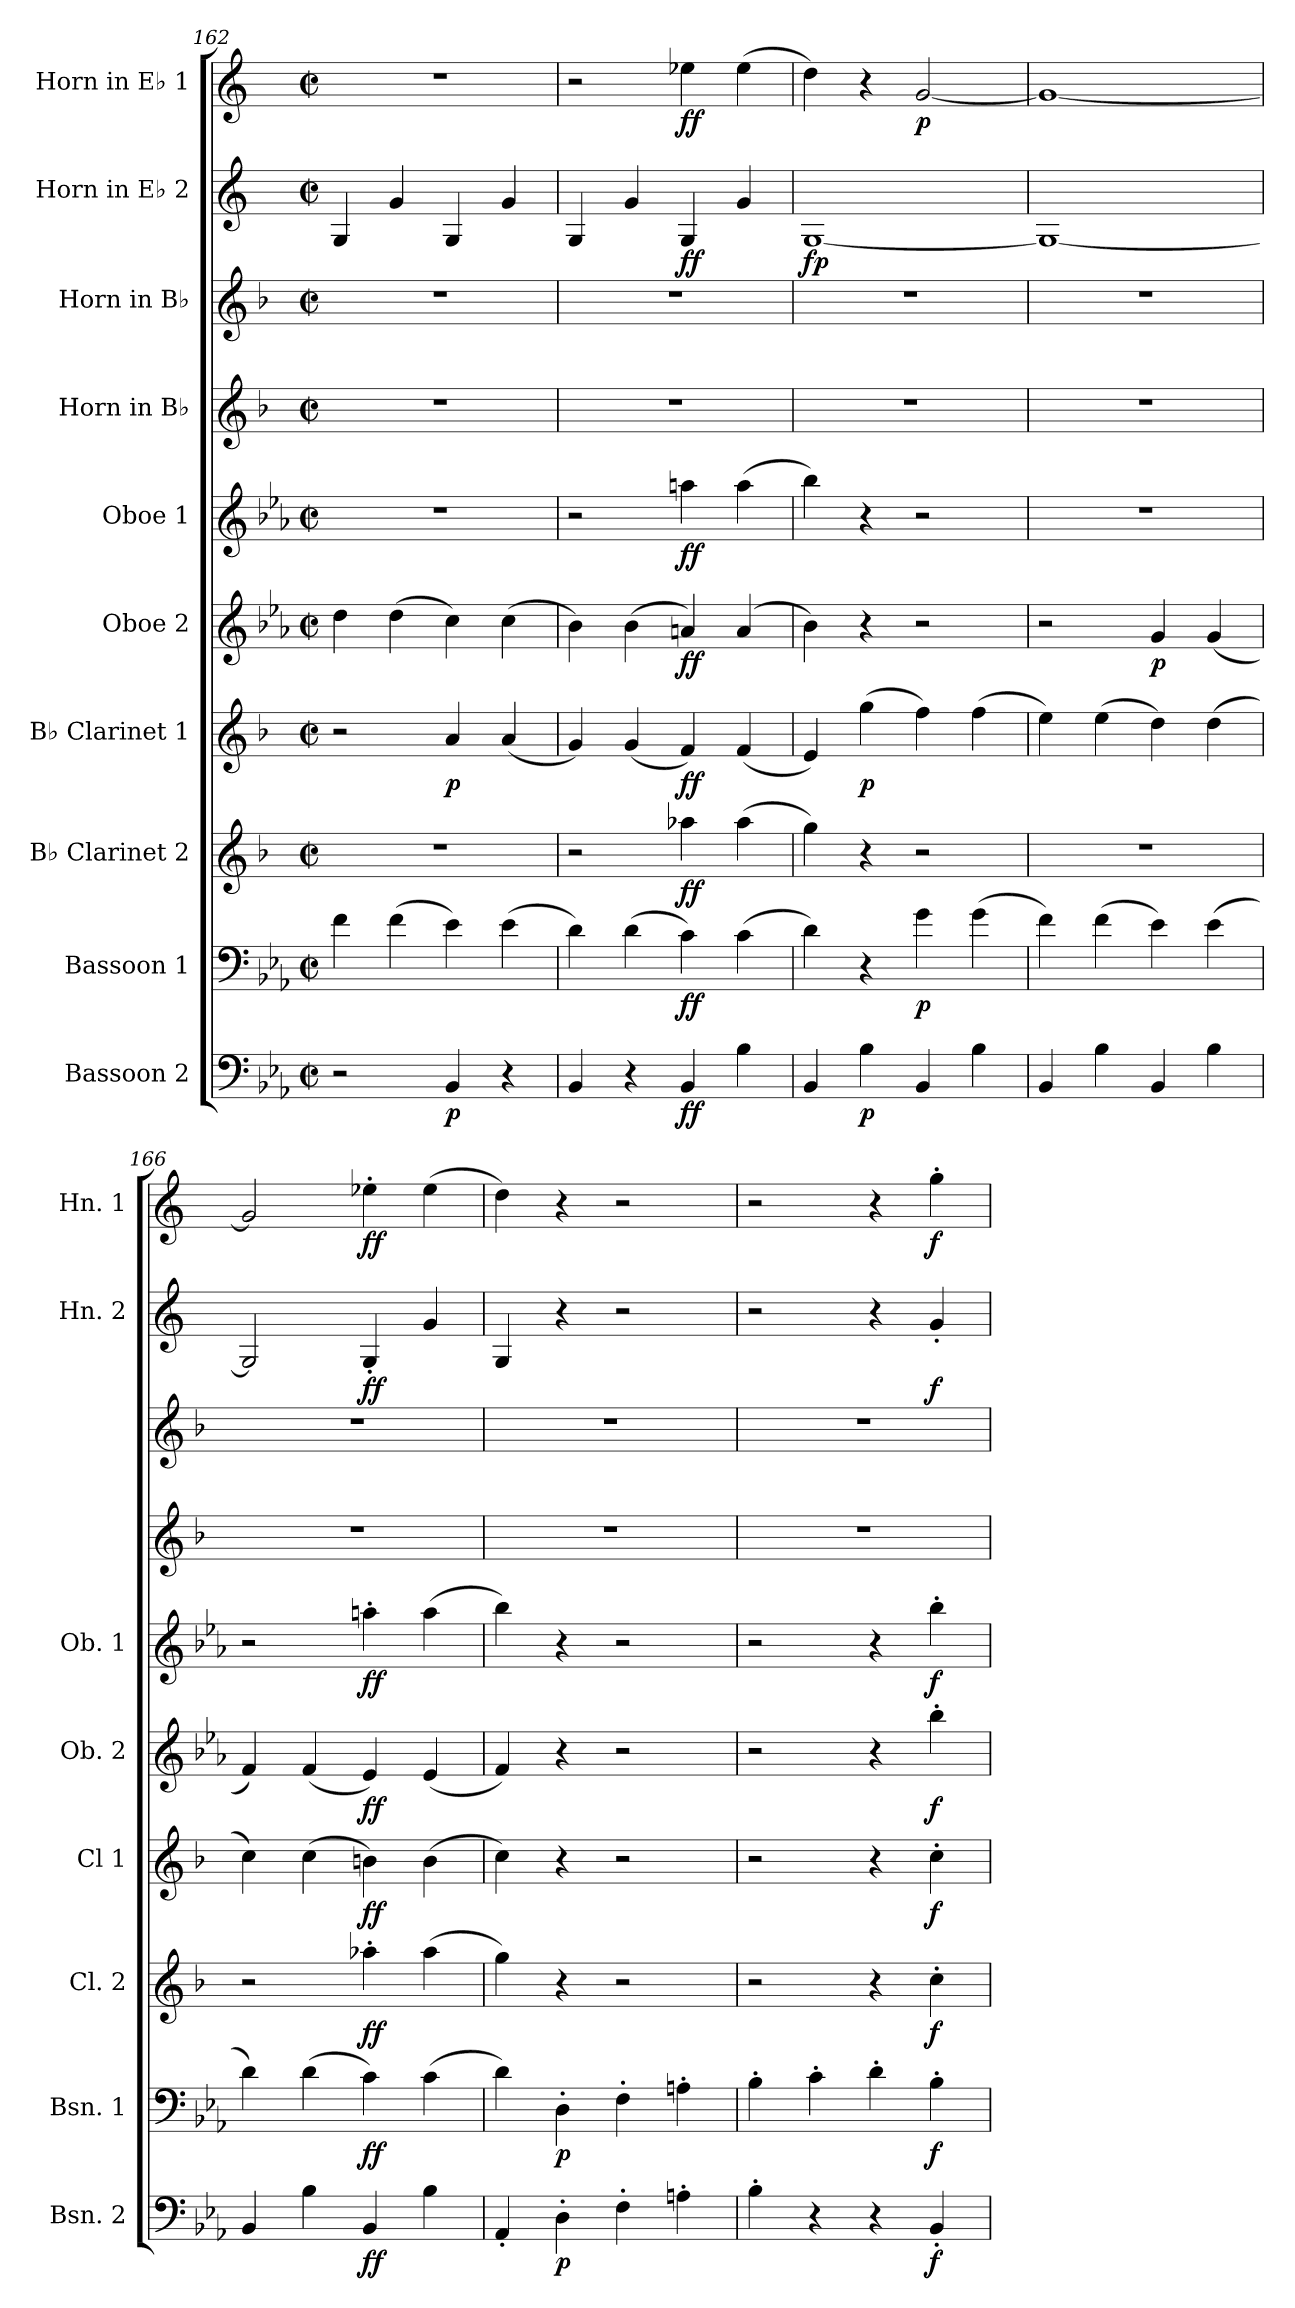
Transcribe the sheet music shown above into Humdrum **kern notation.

**kern	**dynam	**kern	**dynam	**kern	**dynam	**kern	**dynam	**kern	**dynam	**kern	**dynam	**kern	**kern	**kern	**dynam	**kern	**dynam
*part10	*part10	*part9	*part9	*part8	*part8	*part7	*part7	*part6	*part6	*part5	*part5	*part4	*part3	*part2	*part2	*part1	*part1
*staff10	*staff10	*staff9	*staff9	*staff8	*staff8	*staff7	*staff7	*staff6	*staff6	*staff5	*staff5	*staff4	*staff3	*staff2	*staff2	*staff1	*staff1
*I"Bassoon 2	*	*I"Bassoon 1	*	*I"B♭ Clarinet 2	*	*I"B♭ Clarinet 1	*	*I"Oboe 2	*	*I"Oboe 1	*	*I"Horn in B♭	*I"Horn in B♭	*I"Horn in E♭ 2	*	*I"Horn in E♭ 1	*
*I'Bsn. 2	*	*I'Bsn. 1	*	*I'Cl. 2	*	*I'Cl 1	*	*I'Ob. 2	*	*I'Ob. 1	*	*	*	*I'Hn. 2	*	*I'Hn. 1	*
*clefF4	*	*clefF4	*	*clefG2	*	*clefG2	*	*clefG2	*	*clefG2	*	*clefG2	*clefG2	*clefG2	*	*clefG2	*
*	*	*	*	*ITrd1c2	*	*ITrd1c2	*	*	*	*	*	*ITrd1c2	*ITrd1c2	*ITrd5c9	*	*ITrd5c9	*
*k[b-e-a-]	*	*k[b-e-a-]	*	*k[b-e-a-]	*	*k[b-e-a-]	*	*k[b-e-a-]	*	*k[b-e-a-]	*	*k[b-e-a-]	*k[b-e-a-]	*k[b-e-a-]	*	*k[b-e-a-]	*
*M2/2	*	*M2/2	*	*M2/2	*	*M2/2	*	*M2/2	*	*M2/2	*	*M2/2	*M2/2	*M2/2	*	*M2/2	*
*met(c|)	*	*met(c|)	*	*met(c|)	*	*met(c|)	*	*met(c|)	*	*met(c|)	*	*met(c|)	*met(c|)	*met(c|)	*	*met(c|)	*
=162	=162	=162	=162	=162	=162	=162	=162	=162	=162	=162	=162	=162	=162	=162	=162	=162	=162
2r	.	4f\	.	1r	.	2r	.	4dd\	.	1r	.	1r	1r	4BB-/	.	1r	.
.	.	(>4f\	.	.	.	.	.	(>4dd\	.	.	.	.	.	4B-/	.	.	.
!	!LO:DY:b	!	!	!	!	!	!LO:DY:b	!	!	!	!	!	!	!	!	!	!
4BB-/	p	4e-\)	.	.	.	4g/	p	4cc\)	.	.	.	.	.	4BB-/	.	.	.
4r	.	(>4e-\	.	.	.	(<4g/	.	(>4cc\	.	.	.	.	.	4B-/	.	.	.
=163	=163	=163	=163	=163	=163	=163	=163	=163	=163	=163	=163	=163	=163	=163	=163	=163	=163
4BB-/	.	4d\)	.	2r	.	4f/)	.	4b-\)	.	2r	.	1r	1r	4BB-/	.	2r	.
4r	.	(>4d\	.	.	.	(<4f/	.	(>4b-\	.	.	.	.	.	4B-/	.	.	.
!	!LO:DY:b	!	!LO:DY:b	!	!LO:DY:b	!	!LO:DY:b	!	!LO:DY:b	!	!LO:DY:b	!	!	!	!LO:DY:b	!	!LO:DY:b
4BB-/	ff	4c\)	ff	4gg-X\	ff	4e-/)	ff	4an/)	ff	4aan\	ff	.	.	4BB-/	ff	4g-X\	ff
4B-\	.	(>4c\	.	(>4gg-\	.	(<4e-/	.	(<4a/	.	(>4aa\	.	.	.	4B-/	.	(>4g-\	.
=164	=164	=164	=164	=164	=164	=164	=164	=164	=164	=164	=164	=164	=164	=164	=164	=164	=164
!	!	!	!	!	!	!	!	!	!	!	!	!	!	!	!LO:DY:b	!	!
4BB-/	.	4d\)	.	4ff\)	.	4d/)	.	4b-\)	.	4bb-\)	.	1r	1r	[1BB-	fp	4f\)	.
!	!LO:DY:b	!	!	!	!	!	!LO:DY:b	!	!	!	!	!	!	!	!	!	!
4B-\	p	4r	.	4r	.	(>4ff\	p	4r	.	4r	.	.	.	.	.	4r	.
!	!	!	!LO:DY:b	!	!	!	!	!	!	!	!	!	!	!	!	!	!LO:DY:b
4BB-/	.	4g\	p	2r	.	4ee-\)	.	2r	.	2r	.	.	.	.	.	[2B-/	p
4B-\	.	(>4g\	.	.	.	(>4ee-\	.	.	.	.	.	.	.	.	.	.	.
=165	=165	=165	=165	=165	=165	=165	=165	=165	=165	=165	=165	=165	=165	=165	=165	=165	=165
4BB-/	.	4f\)	.	1r	.	4dd\)	.	2r	.	1r	.	1r	1r	1BB-_	.	1B-_	.
4B-\	.	(>4f\	.	.	.	(>4dd\	.	.	.	.	.	.	.	.	.	.	.
!	!	!	!	!	!	!	!	!	!LO:DY:b	!	!	!	!	!	!	!	!
4BB-/	.	4e-\)	.	.	.	4cc\)	.	4g/	p	.	.	.	.	.	.	.	.
4B-\	.	(>4e-\	.	.	.	(>4cc\	.	(<4g/	.	.	.	.	.	.	.	.	.
=166	=166	=166	=166	=166	=166	=166	=166	=166	=166	=166	=166	=166	=166	=166	=166	=166	=166
4BB-/	.	4d\)	.	2r	.	4b-\)	.	4f/)	.	2r	.	1r	1r	2BB-/]	.	2B-/]	.
4B-\	.	(>4d\	.	.	.	(>4b-\	.	(<4f/	.	.	.	.	.	.	.	.	.
!	!LO:DY:b	!	!LO:DY:b	!	!LO:DY:b	!	!LO:DY:b	!	!LO:DY:b	!	!LO:DY:b	!	!	!	!LO:DY:b	!	!LO:DY:b
4BB-/	ff	4c\)	ff	4gg-X'\	ff	4an\)	ff	4e-/)	ff	4aan'\	ff	.	.	4BB-'/	ff	4g-X'\	ff
4B-\	.	(>4c\	.	(>4gg-\	.	(>4a\	.	(<4e-/	.	(>4aa\	.	.	.	4B-/	.	(>4g-\	.
=167	=167	=167	=167	=167	=167	=167	=167	=167	=167	=167	=167	=167	=167	=167	=167	=167	=167
4AA-'/	.	4d\)	.	4ff\)	.	4b-\)	.	4f/)	.	4bb-\)	.	1r	1r	4BB-/	.	4f\)	.
!	!LO:DY:b	!	!LO:DY:b	!	!	!	!	!	!	!	!	!	!	!	!	!	!
4D'\	p	4D'\	p	4r	.	4r	.	4r	.	4r	.	.	.	4r	.	4r	.
4F'\	.	4F'\	.	2r	.	2r	.	2r	.	2r	.	.	.	2r	.	2r	.
4An'\	.	4An'\	.	.	.	.	.	.	.	.	.	.	.	.	.	.	.
!!LO:PB:g=z
=168	=168	=168	=168	=168	=168	=168	=168	=168	=168	=168	=168	=168	=168	=168	=168	=168	=168
4B-'\	.	4B-'\	.	2r	.	2r	.	2r	.	2r	.	1r	1r	2r	.	2r	.
4r	.	4c'\	.	.	.	.	.	.	.	.	.	.	.	.	.	.	.
4r	.	4d'\	.	4r	.	4r	.	4r	.	4r	.	.	.	4r	.	4r	.
!	!LO:DY:b	!	!LO:DY:b	!	!LO:DY:b	!	!LO:DY:b	!	!LO:DY:b	!	!LO:DY:b	!	!	!	!LO:DY:b	!	!LO:DY:b
4BB-'/	f	4B-'\	f	4b-'\	f	4b-'\	f	4bb-'\	f	4bb-'\	f	.	.	4B-'/	f	4b-'\	f
=	=	=	=	=	=	=	=	=	=	=	=	=	=	=	=	=	=
*-	*-	*-	*-	*-	*-	*-	*-	*-	*-	*-	*-	*-	*-	*-	*-	*-	*-
